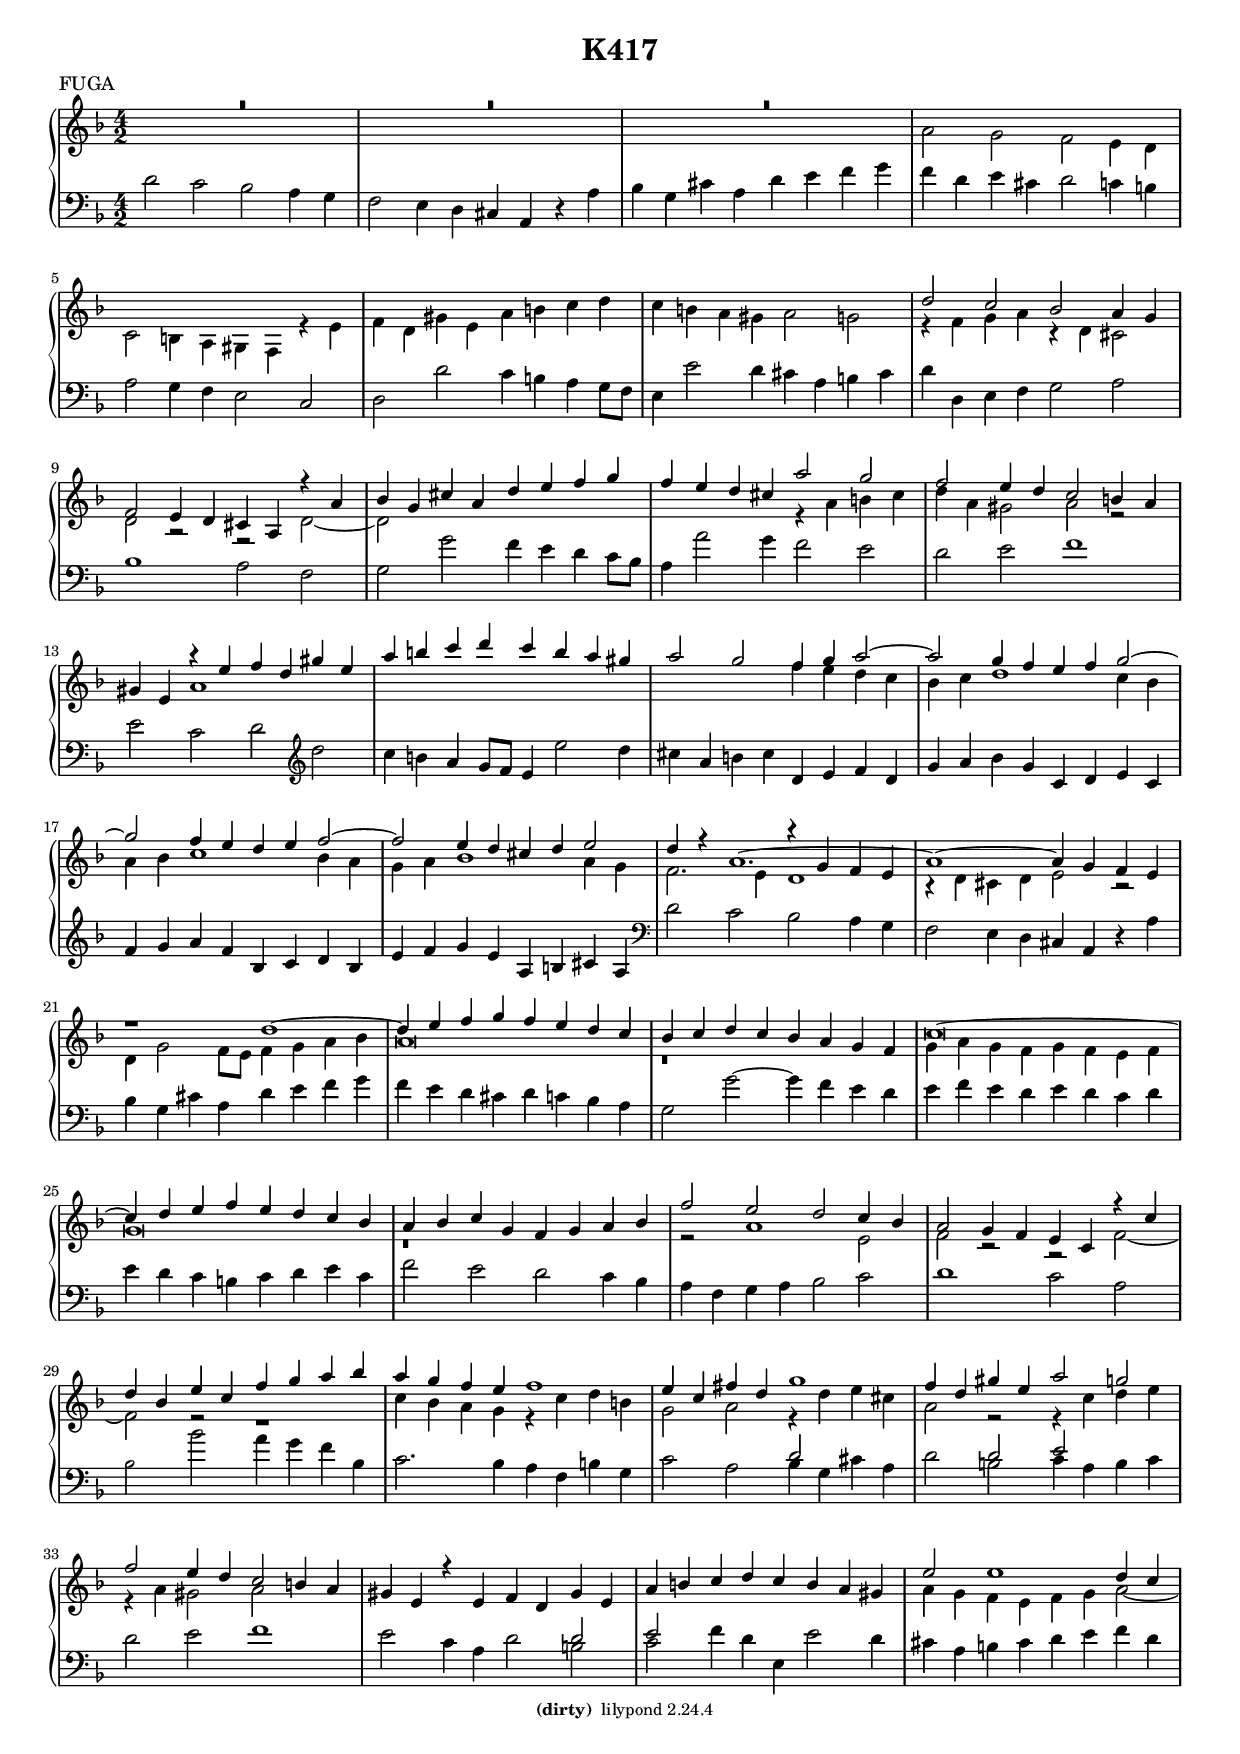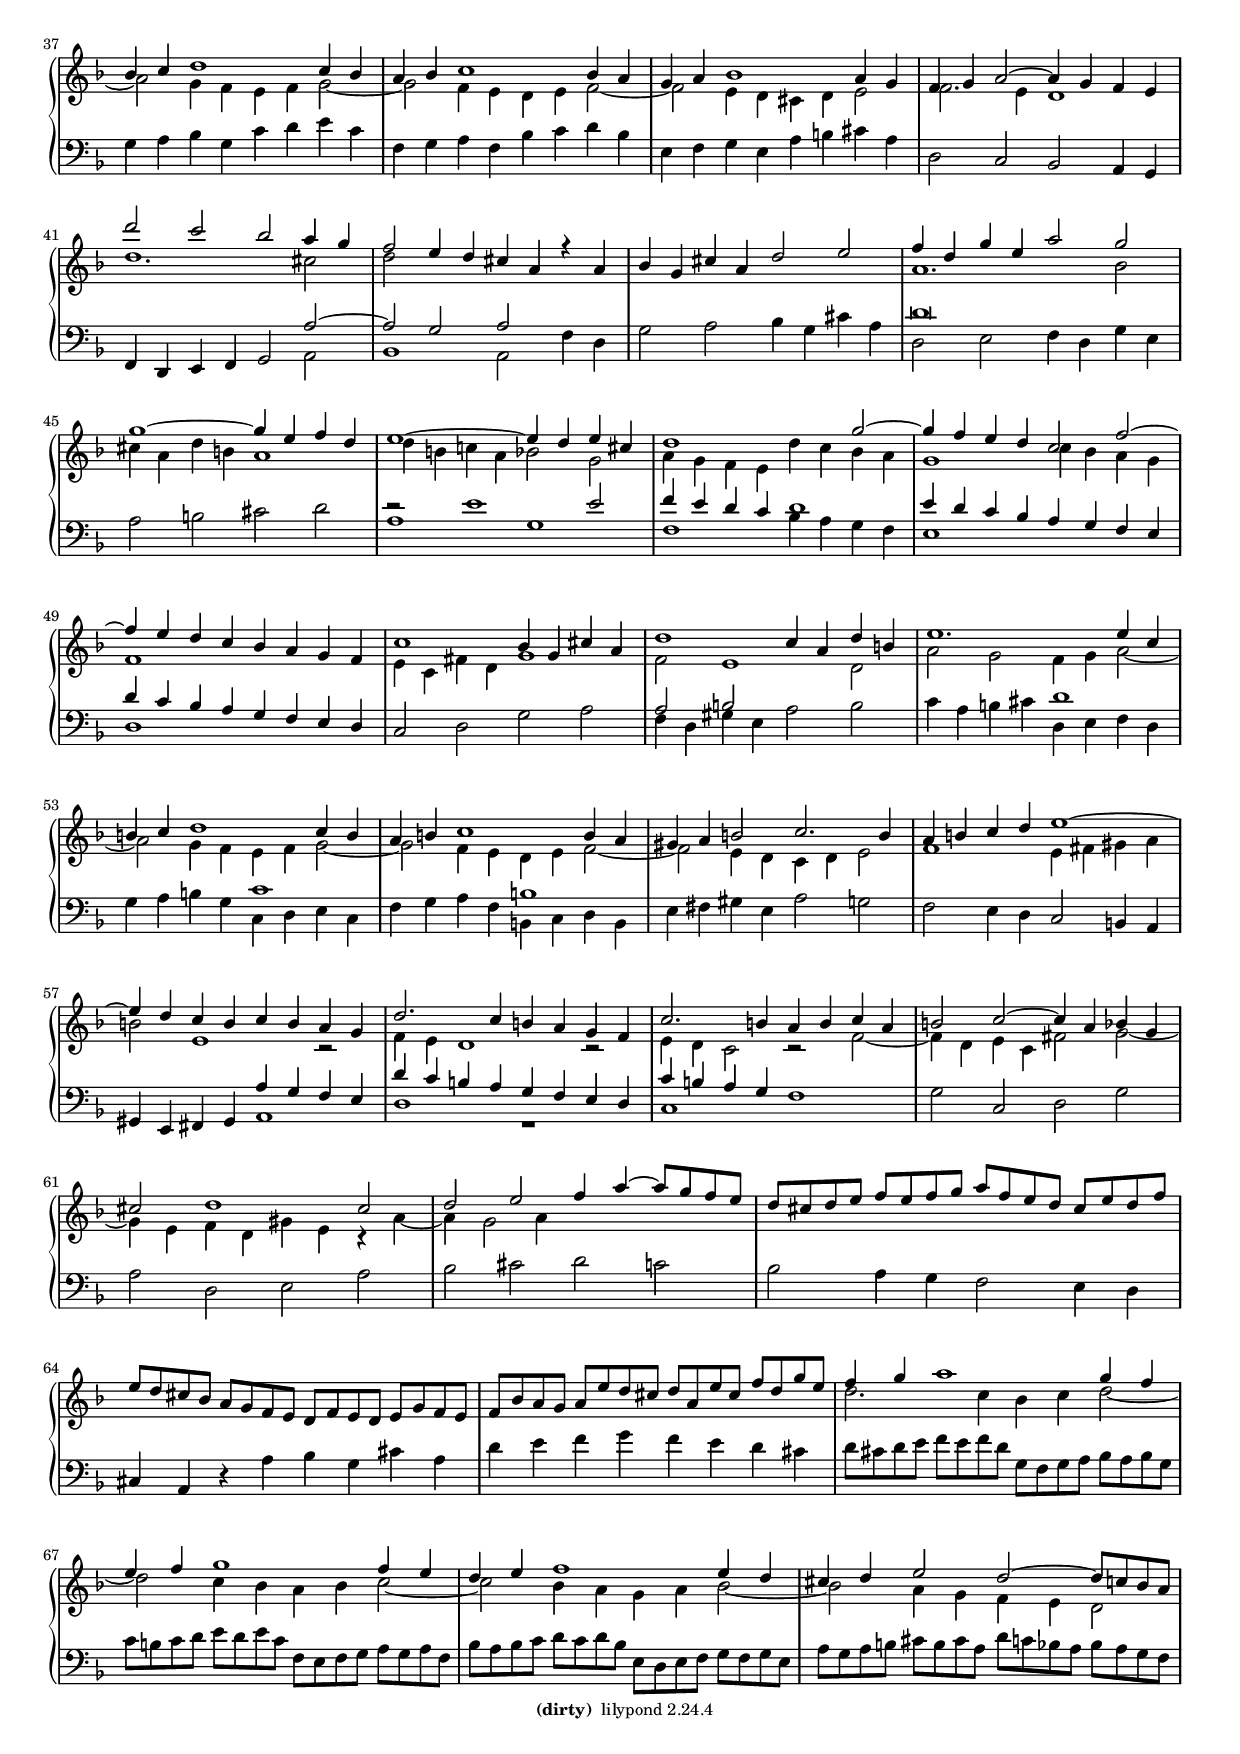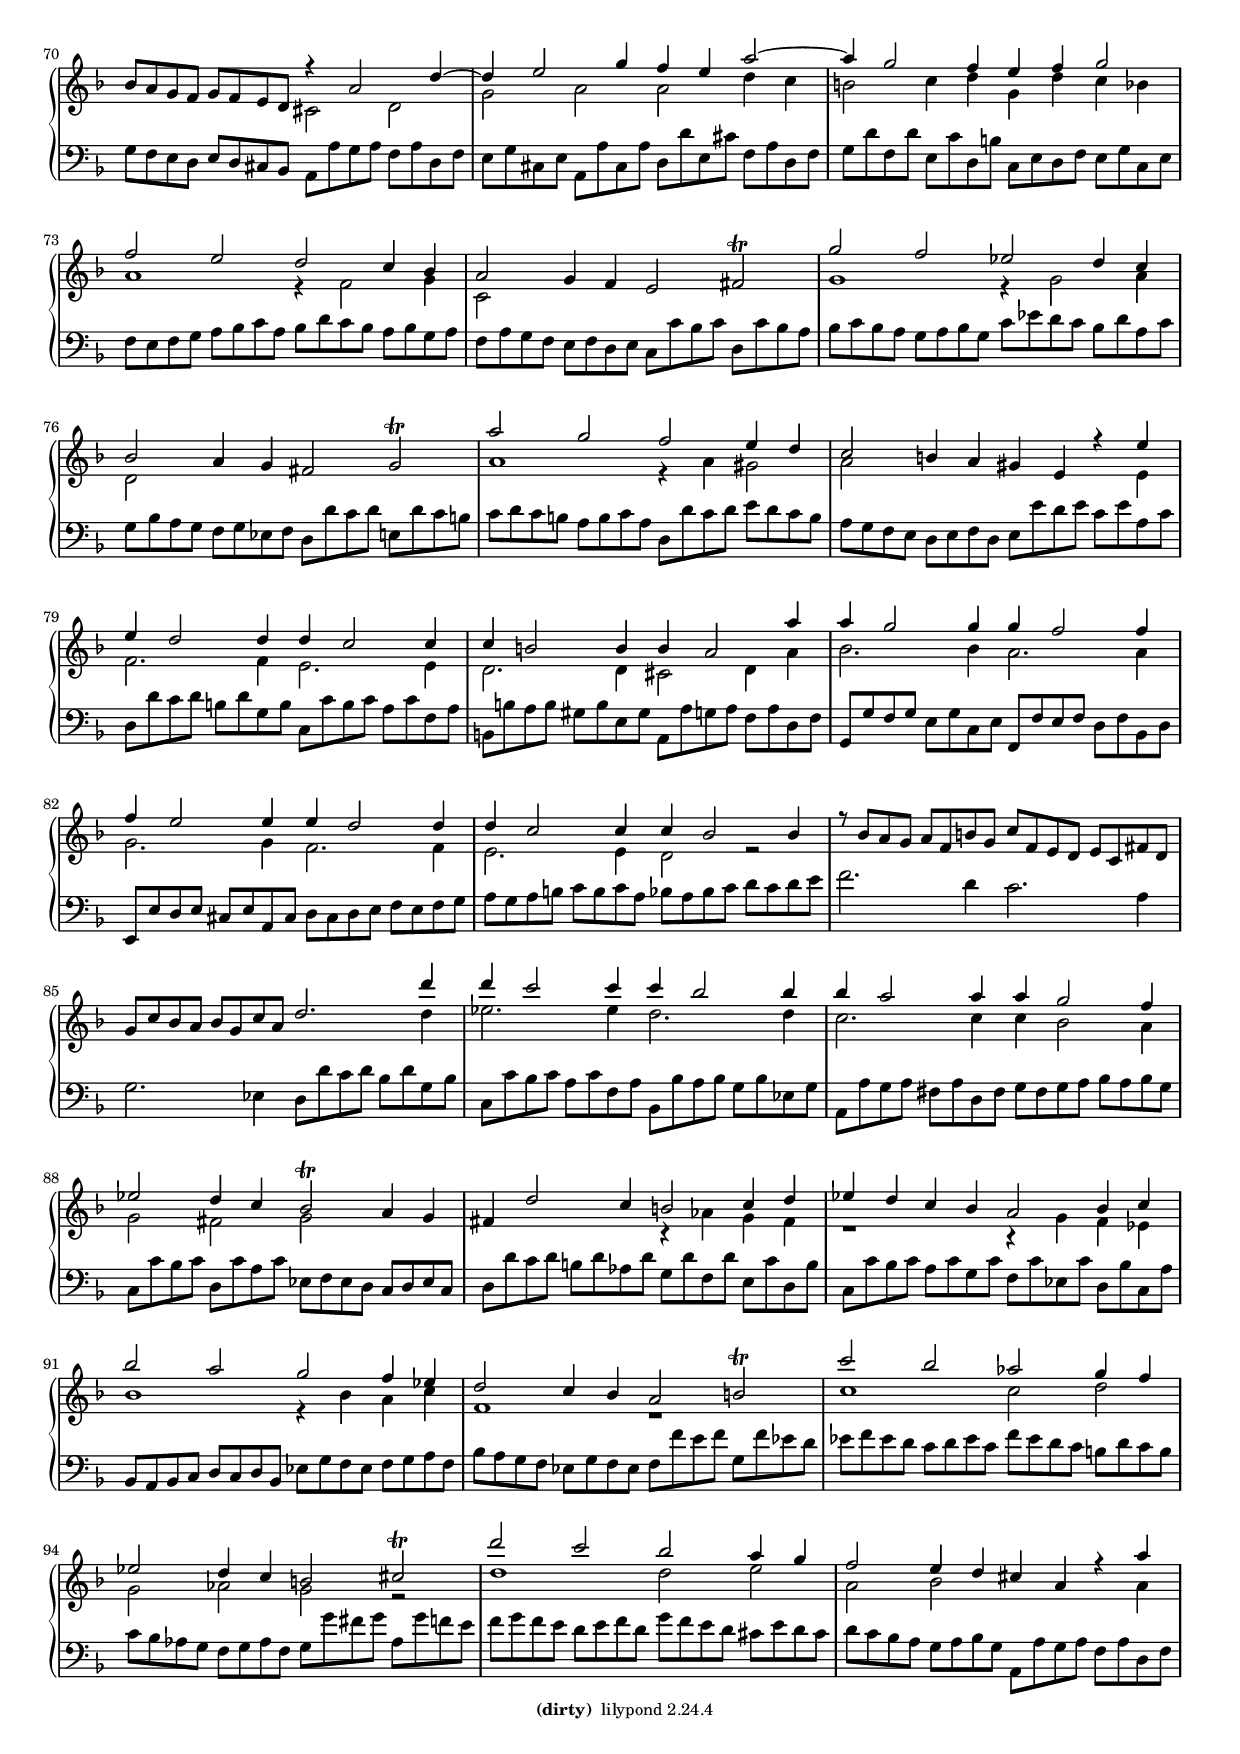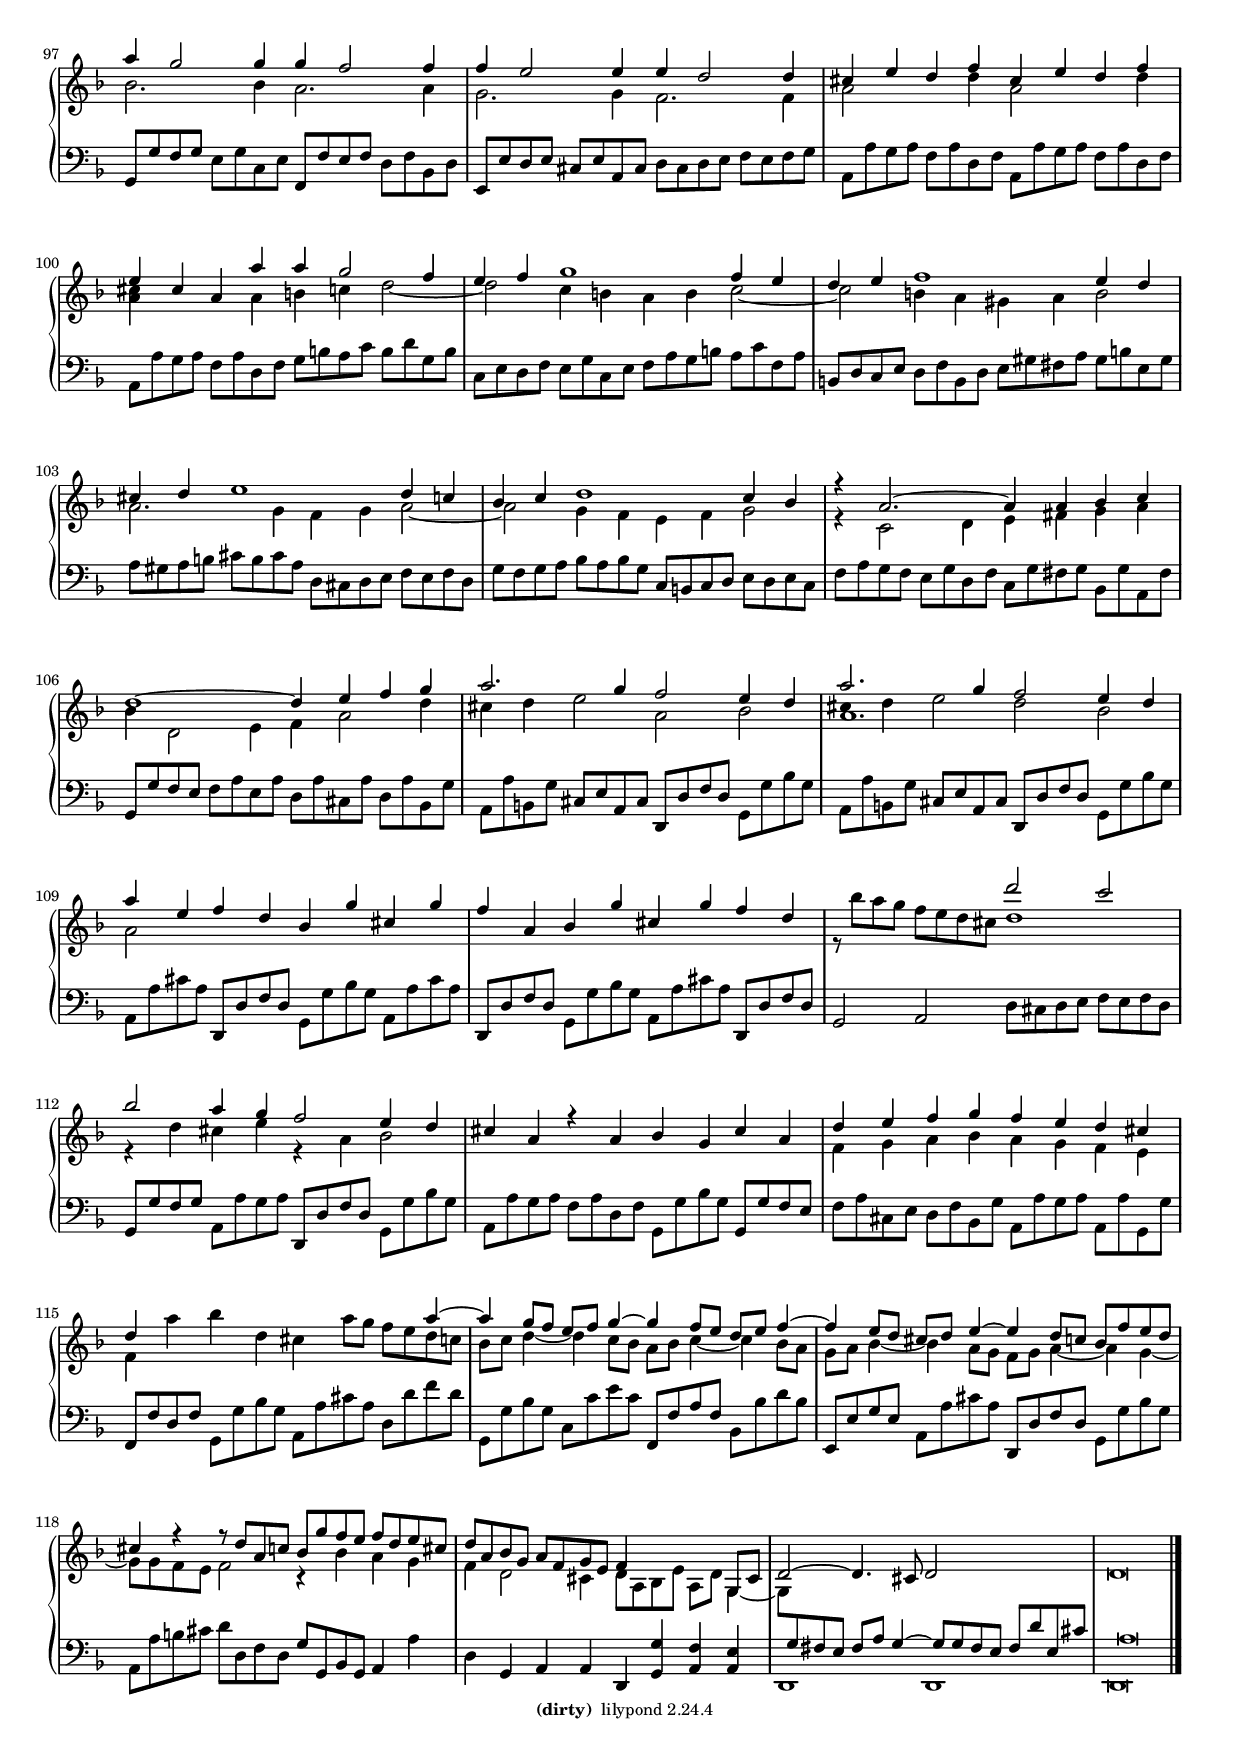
\version "2.16.2"

\include "../../tagline.ily"
\version "2.16.2"

%sujet = 
%-\tweak #'extra-offset #'(0 . -4.5) 
%-\tweak #'layer #-1
% ^\markup { \with-color #(rgb-color 0.75 0.75 0.75) \filled-box #'(-3 . 3) #'(-3 . 3) #0 }

%sujet = -"[S]"

sujet = {}

\header {
  title = "K417"
  meter = "FUGA"
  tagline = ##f
}

tempoMark = {
  \once \override Score.RehearsalMark #'self-alignment-X = #LEFT
  \once \override Score.RehearsalMark #'break-align-symbols = #'(time-signature key-signature)
  \once \override Staff.TimeSignature #'break-align-anchor-alignment = #LEFT
  \mark \markup "Allegro moderato"
}

global = {
  %\tempoMark
  \key d \minor
}

rightOne = \relative c'' {
  \global

  R1 R1 R1 | s1 s1 s1 s1 | d4 \sujet c bes a8 g | f4 e8 d cis a r a' | bes g cis a d e f g |
  f e d cis a'4 \sujet g | f e8 d c4 b8 a | gis e r e' f d gis e | a b c d c b a gis |
  a4 g f8 g a4 ~ | a g8 f e f g4 ~ | g f8 e d e f4 ~ | f e8 d cis d e4 | d8 r a2. ~ |
  a2 ~ a8 g f e | r2 d' ~ | d8 e f g f e d c | bes c d c bes a g f | c'1 ~ |

  c8 d e f e d c bes | a bes c g f g a bes | f'4 \sujet e d c8 bes | a4 g8 f e c r c' |
  d bes e c f g a bes | a g f e f2 | e8 c fis d g2 | f8 d gis e a4 \sujet g | f e8 d c4 b8 a |
  gis e r e f d gis e | a b c d c b a gis | e'4 e2 d8 c | bes c d2 c8 bes |
  a bes c2 bes8 a | g a bes2 a8 g | f g a4 ~ a8 g f e | d''4 \sujet c bes a8 g |

  f4 e8 d cis a r a | bes g cis a d4 e | f8 d g e a4 g | g2 ~ g8 e f d |
  e2 ~ e8 d e cis | d2 s4 g ~ | g8 f e d c4 f ~ | f8 e d c bes a g f | c'2 bes8 g cis a |
  d2 c8 a d b | e2. e8 c | b c d2 c8 b | a b c2 b8 a | gis a b4 c4. b8 | a b c d e2 ~ |
  e8 d c b c b a g | d'4. c8 b a g f | c'4. b8 a b c a | b4 c ~ c8 a bes g | cis4 d2 cis4 |

  d e f8 a ~ a16 g f e | d cis d e f e f g a f e d cis e d f |
  e d cis bes a g f e d f e d e g f e | f bes a g a e' d cis d a e' cis f d g e |
  f8 g a2 g8 f | e f g2 f8 e | d e f2 e8 d | cis d e4 d ~ d16 c bes a |
  bes a g f g f e d r8 a'4 d8 ~ | d e4 g8 f e a4 ~ | a8 g4 f8 e f g4 | f \sujet e d c8 bes |
  a4 g8 f e4 fis4-\trill | g' \sujet f ees d8 c | bes4 a8 g fis4 g4-\trill | a' \sujet g f e8 d |
  
  c4 b8 a gis e r e'-\tag #'longo ~ | 
  e d4 d8-\tag #'longo ~ d c4 c8-\tag #'longo ~ | 
  c b4 b8-\tag #'longo ~ b a4 a'8-\tag #'longo ~ | 
  a g4 g8-\tag #'longo ~ g f4 f8-\tag #'longo ~ | 
  f e4 e8-\tag #'longo ~ e d4 d8-\tag #'longo ~ | 
  d c4 c8-\tag #'longo ~ c bes4 bes8 | 
  r16 bes a g a f b g c f, e d e c fis d |
  g c bes a bes g c a d4. d'8-\tag #'longo ~ | 
  d c4 c8-\tag #'longo ~ c bes4 bes8-\tag #'longo ~ | 
  bes a4 a8-\tag #'longo ~ a g4 f8 |

  ees4 d8 c bes4-\trill a8 g | fis d'4 c8 b4 c8 d | ees d c bes a4 bes8 c | bes'4 \sujet a g f8 ees |
  d4 c8 bes a4 b-\trill | c' \sujet bes aes g8 f | ees4 d8 c b4 cis-\trill | d' \sujet c bes a8 g |
  f4 e8 d cis a r a'8-\tag #'longo ~ | a g4 g8-\tag #'longo ~ g f4 f8-\tag #'longo ~ | 
  f e4 e8-\tag #'longo ~ e d4 d8 | cis e d f cis e d f |
  e cis a a'-\tag #'longo ~ a g4 f8 | e f g2 f8 e | d e f2 e8 d | cis d e2 d8 c | bes c d2 c8 bes |

  r a4. ~ a8 a bes c | d2 ~ d8 e f g | a4. g8 f4 e8 d | << { a'4. g8 f4 } \\ { a,2. } >> e'8 d |
  a'8 e f d bes g' cis, g' | f a, bes g' cis, g' f d | s2 d'4 \sujet c | bes a8 g f4 e8 d |
  cis a r8 a bes g cis a | d e f g f e d cis | d s2. a'8 ~ | a g16 f e f g8 ~ g f16 e d e f8 ~ |
  f e16 d cis d e8 ~ e d16 c bes f' e d | cis8 r r16 d a c bes g' f e f d e cis |
  d a bes g a f g e f8 s4 g,16 cis | d4 ~ d8. cis16 d4 s | d1 \bar "|."
}

rightTwo = \relative c'' {
  \global

  s1 s1 s1 | a4 \sujet g f e8 d | c4 b8 a gis f r e' | f d gis e a b c d | c b a gis a4 g |
  r8 f g a r d, cis4 | d r r d ~ | d s s2 | s r8 a' b cis | d a gis4 a r | s a2 s4 |
  s1 | s2 f'8 e d c | bes c d2 c8 bes | a bes c2 bes8 a | g a bes2 a8 g |
  f4. e8 << { r8 g f e } \\ {d2 } >> | r8 d cis d e4 r | d8 g4 f16 e f8 g a bes |

  a1 | r | g8 a g f g f e f | g1 | r | r4 a2 e4 | f r r f ~ | f r r2 |
  c'8 bes a g r c d b | 
  
  \tag #'longo  { g4 a d,8 d' e cis | a4 d, e8 c' d e | r a, gis4 a2 | }
  \tag #'urtext { g4 a r8 d e cis | a4 r r8 c d e | r a, gis4 a4 s | }
  
  s1 | s1 | a8 g f e f g a4 ~ | a g8 f e f g4 ~ | g f8 e d e f4 ~ | f e8 d cis d e4 |
  f4. e8 d2 | d'2. cis4 | d  s2. | s1 | a2. bes4 | cis8 a d b a2 | 
  
  \tag #'longo  { d8 b cis a bes4 g | }
  \tag #'urtext { d'8 b c! a bes4 g | }

  a8 g f e d' c bes a | g2 c8 bes a g | f2 s | e8 c fis d g2 | f4 e2 d4 |
  a' g f8 g a4 ~ | a4 g8 f e f g4 ~ | g  f8 e d e f4 ~ |
  f e8 d c d e4 | f2 e8 fis gis a | b4 e,2 r4 | f8 e d2 r4 | e8 d c4 r f ~ |
  f8 d e c fis4 g ~ | g8 e f d gis e r a ~ | a g4 a8  s2 | s1*3 | d4. c8 bes c d4 ~ |

  d c8 bes a bes c4 ~ | c bes8 a g a bes4 ~ | bes a8 g f e d4 | s2 cis4 d | g a a d8 c |
  b4 c8 d g, d' c bes | a2 r8 f4 g8 | c,4 s2. | g'2 r8 g4 a8 | d,4 s2. | a'2 r8 a gis4 |
  a s2 s8 e | f4. f8 e4. e8 | d4. d8 cis4 d8 a' | bes4. bes8 a4. a8 | g4. g8 f4. f8 |
  e4. e8 d4 r | s1 | s2. s8 d' | ees4. ees8 d4. d8 | 
  \tag #'longo  { c4. c8 bes4. a8 | }
  \tag #'urtext { c4. c8 c8 bes4 a8 | }
  
  g4 fis g s | s2 r8 aes g fis | r2 r8 g f ees | bes'2 r8 bes a c | f,2 r | c' c4 d | g, aes g r |
  d'2 d4 e | a, bes s s8 a | bes4. bes8 a4. a8 | g4. g8 f4. f8 | 
  \tag #'longo  { a4. d8 a4. d8 | }
  \tag #'urtext { a4 s8 d a4 s8 d | }
  <a cis> s4 a8 b c d4 ~ | d c8 b a b c4 ~ | c b8 a gis a b4-\tag #'longo ~ | 
  \tag #'longo { b a8 } \tag #'urtext { a4. } g8 f g a4 ~ |
  a g8 f e f g4 | r8 c,4 d8 e fis g a | bes d,4 e8 f a4 d8 | cis d e4 a, bes |

  %<< { a2. s4 } \\ { cis8 d e4 d bes } >> | 
  cis8 d e4 d bes |
  \tag #'longo { s1 s1 | } \tag #'urtext { a4 s2. s1 | }
  r16 bes' a g f e d cis d2 |
  r8 d cis e r a, bes4 | s1 | f8 g a bes a g f e | f a' bes d, cis a'16 g f e d c |
  bes c d8 ~ d c16 bes a bes c8 ~ c bes16 a | g a bes8 ~ bes a16 g f g a8 ~ a g ~ |
  g16 g f e f4 r8 bes a g | f d4 cis8  d16 a bes e a, d g,8 ~ |
  g16 \change Staff = "left" \voiceThree g fis e fis a g8 ~ g16 g fis e fis d' e, cis' |
  a1 \bar "|."
}

left = \relative c' {
  \global

  d4 \sujet

  c bes a8 g |
  f4 e8 d cis a r a' | bes g cis a d e f g | f d e cis d4 c8 b |
  a4 g8 f e4 c | d d'c8 b a g16 f | e8 e'4 d8 cis a b cis | d d, e f g4 a | bes2 a4 f |
  g g' f8 e d c16 bes | a8 a'4 g8 f4 e | d e f2 | e4 c d \clef treble d' |
  c8 b a g16 f e8 e'4 d8 | cis8 a b cis d, e f d | g a bes g c, d e c | f g a f bes, c d bes | 
  e f g e a, b cis a | \clef bass d4 \sujet c bes a8 g | f4 e8 d cis a r a' |
  bes g cis a d e f g | f e d cis d c bes a | g4 g' ~ g8 f e d | e f e d e d c d |
  e d c b c d e c | f4 \sujet e d c8 bes | a f g a bes4 c | d2 c4 a | 

  \tag #'longo { bes4 bes' a8 g f e | }
  \tag #'urtext { \tiny bes4 \normalsize bes' a8 g f bes, | }
  c4. bes8 a f b g | 
  \tag #'longo  { c4 a bes8 g cis a | d4 b c8 a b c | }
  \tag #'urtext { c4 a << { d } \\ { bes8 g } >> cis a | d4 << { d4 e} \\ { b c8 a } >> b c | }
  
  d4 e f2 | e4 c8 a d4 << d \\ b >> |
  << e \\ c >> f8 d e, e'4 d8 | cis a b cis d e f d | g, a bes g c d e c | f, g a f bes c d bes |
  e, f g e a b cis a | d,4 \sujet c bes a8 g | f d e f g4 << { a' ~ a g a } \\ { a, bes2 a4 } >> f'8 d |
  g4 a bes8 g cis a | << d1 \\ { d,4 e f8 d g e } >> | a4 b cis d |
  << { r4 e2 e4 } \\ { a,2 g } >> | << { f'8 e d c d2 } \\ { f,2 bes8 a g f } >> |
  << { e'8 d c bes a g f e } \\ { e2 } >> | << { d'8 c bes a g f e d } \\ { d2 } >> |

  c4 d g a | << { a4 b } \\ { f8 d gis e a4 b } >> | 
  \tag #'longo  { c8 a b c d,8 e f d | }
  \tag #'urtext { c'8 a b cis << { d2 } \\ { d,8 e f d } >> | }
  g a b g << { c2 } \\ { c,8 d e c } >> | f g a f << { b2 } \\ { b,8 c d b} >> |
  e fis gis e a4 \sujet g | f e8 d c4 b8 a | gis e fis gis << { a'8 g f e } \\ { a,2 } >> |
  << { d'8 c b a g f e d } \\ { d2 r } >> | << { c'8 b a g } \\ { c,2 } >> f | g4 c, d g |
  a d, e a | bes cis d \sujet c | bes a8 g f4 e8 d | cis a r a' bes g cis a | d e f g f e d cis |

  d16 cis d e f e f d g, f g a bes a bes g | c b c d e d e c f, e f g a g a f |
  bes a bes c d c d bes e, d e f g f g e | a g a b cis b cis a d c bes a bes a g f |
  g f e d e d cis bes a a' g a f a d, f | e g cis, e a, a' cis, a' d, d' e, cis' f, a d, f |
  g d' f, d' e, c' d, b' c, e d f e g c, e | f e f g a bes c a bes d c bes a bes g a |
  f a g f e f d e c c'bes c d, c' bes a | bes c bes a g a bes g c ees d c bes d a c |

  g bes a g f g ees f d d' c d e, d' c b | c d c b a b c a d, d' c d e d c b |
  a g f e d e f d e e' d e c e a, c | d, d' c d b d g, b c, c' b c a c f, a |
  b, b' a b gis b e, gis a, a' g a f a d, f | g, g' f g e g c, e f, f' e f d f bes, d |
  e, e' d e cis e a, cis d cis d e f e f g | a g a b c b c a bes a bes c d c d e |
  f4. d8 c4. a8 | g4. ees8 d16 d' c d bes d g, bes |

  c, c' bes c a c f, a bes, bes' a bes g bes ees, g | a, a' g a fis a d, fis g fis g a bes a bes g |
  c, c' bes c d, c' a c ees, f ees d c d ees c | 
  d d' c d b d aes d g, d' f, d' \tag #'longo ees, \tag #'urtext e c' d, b' |
  c, c' bes c a c g c f, c' ees, c' d, bes' c, a' | bes, a bes c d c d bes ees g f ees f g a f |
  bes a g f ees g f ees f f' e f g, f' ees d | ees f ees d c d ees c f ees d c b d c b |
  c bes aes g f g aes f g g' \tag #'longo f \tag #'urtext fis g aes, g' f e |
  f g f e d e f d g f e d cis e d cis |

  d c bes a g a bes g a, a' g a f a d, f | g, g' f g e g c, e f, f' e f d f bes, d |
  e, e' d e cis e a, cis d cis d e f e f g | a, a' g a f a d, f a, a' g a f a d, f |
  a, a' g a f a d, f g b a c b d g, b | c, e d f e g c, e f a g b a c f, a |
  b, d c e d f b, d e gis fis a gis b e, gis | a gis a b cis b cis a d, cis d e f e f d |
  g f g a bes a bes g c, b c d e d e c | f a g f e g d f c g' fis g bes, g' a, fis' |

  g, g' f e f a e a d, a' cis, a' d, a' bes, g' | a, a' b, g' cis, e a, cis d, d' f d g, g' bes g |
  a, a' b, g' cis, e a, cis d, d' f d g, g' bes g | a, a' cis a d,, d' f d g, g' bes g a, a' cis a |
  d,, d' f d g, g' bes g a, a' cis a d,, d' f d | g,4 a d16 cis d e f e f d |
  g, g' f g a, a' g a d,, d' f d g, g' bes g | a, a' g a f a d, f g, g' bes g g, g' f e |

  f a cis, e d f bes, g' a, a' g a a, a' g, g' | f, f' d f g, g' bes g a, a' cis a d, d' f d |
  g,, g' bes g c, c' e c f,, f' a f bes, bes' d bes | e,, e' g e a, a' cis a d,, d' f d g, g' bes g |
  a, a' b cis d d, f d g g, bes g a8 a' | d, g, a a d, <g g'> <a f'> <a e'> |
  d,2 d | d1 \bar "|."
}


#(set-global-staff-size 16.5)

\paper {
  #(set-paper-size "a4")
  print-page-number = ##f
  between-system-padding = #0.1
  between-system-space = #0.1
  ragged-last-bottom = ##f
  ragged-bottom = ##f
  oddFooterMarkup = \gitTagline
  evenFooterMarkup = \gitTagline
}

\score {
  \new PianoStaff <<
    \time 4/2
    \new Staff = "right" {
      << 
         { \shiftDurations #-1 #0 \keepWithTag #'urtext \rightOne } 
         \\ 
         { \shiftDurations #-1 #0 \keepWithTag #'urtext \rightTwo } 
      >>
    }
    \new Staff = "left" { 
      \clef bass \shiftDurations #-1 #0 \keepWithTag #'urtext \left 
    }
  >>
  \layout { indent = 0 }
}
